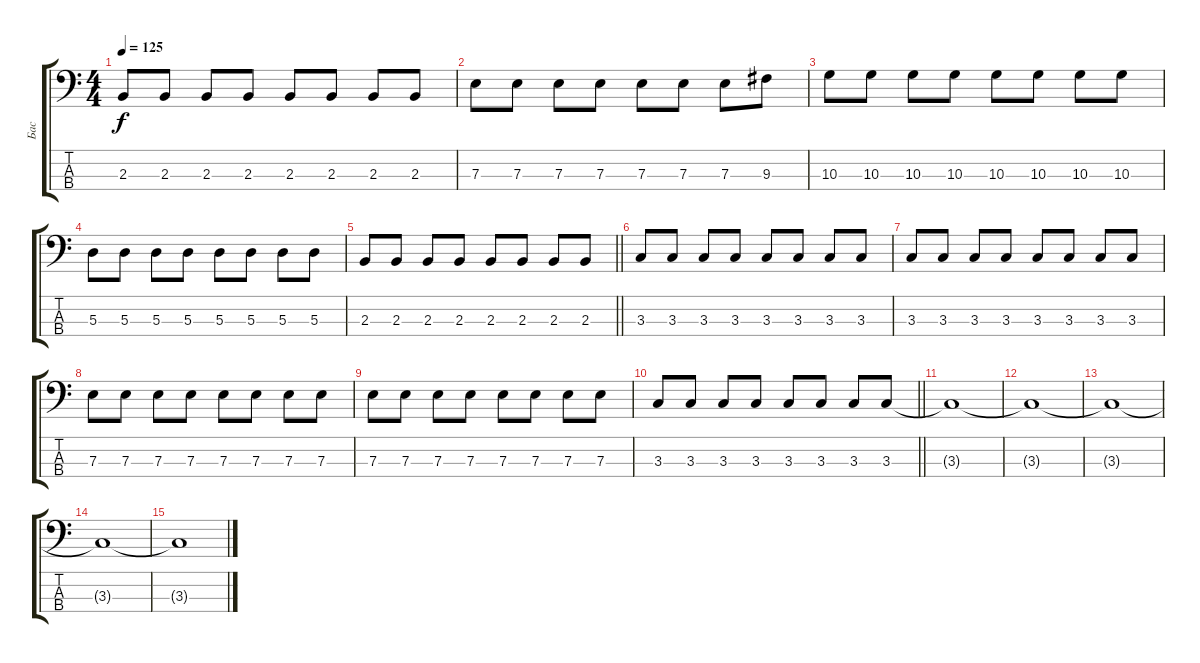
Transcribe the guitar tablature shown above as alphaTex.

\track ("Бас" "Бас") {instrument electricbassfinger}
\staff {score tabs}
\tuning (G2 D2 A1 E1) {hide}
\ts (4 4)
\tempo 125
\clef f4
\ks c
2.3.8{dy f} 2.3.8 2.3.8 2.3.8 2.3.8 2.3.8 2.3.8 2.3.8 |
7.3.8 7.3.8 7.3.8 7.3.8 7.3.8 7.3.8 7.3.8 9.3.8 |
10.3.8 10.3.8 10.3.8 10.3.8 10.3.8 10.3.8 10.3.8 10.3.8 |
5.3.8 5.3.8 5.3.8 5.3.8 5.3.8 5.3.8 5.3.8 5.3.8 |
\barLineRight lightlight
2.3.8 2.3.8 2.3.8 2.3.8 2.3.8 2.3.8 2.3.8 2.3.8 |
\section ("" " ")
3.3.8 3.3.8 3.3.8 3.3.8 3.3.8 3.3.8 3.3.8 3.3.8 |
3.3.8 3.3.8 3.3.8 3.3.8 3.3.8 3.3.8 3.3.8 3.3.8 |
7.3.8 7.3.8 7.3.8 7.3.8 7.3.8 7.3.8 7.3.8 7.3.8 |
7.3.8 7.3.8 7.3.8 7.3.8 7.3.8 7.3.8 7.3.8 7.3.8 |
\barLineRight lightlight
3.3.8 3.3.8 3.3.8 3.3.8 3.3.8 3.3.8 3.3.8 3.3.8 |
\section ("" " ")
3.3{t}.1{volume 0} |
3.3{t}.1 |
3.3{t}.1 |
3.3{t}.1 |
3.3{t}.1
